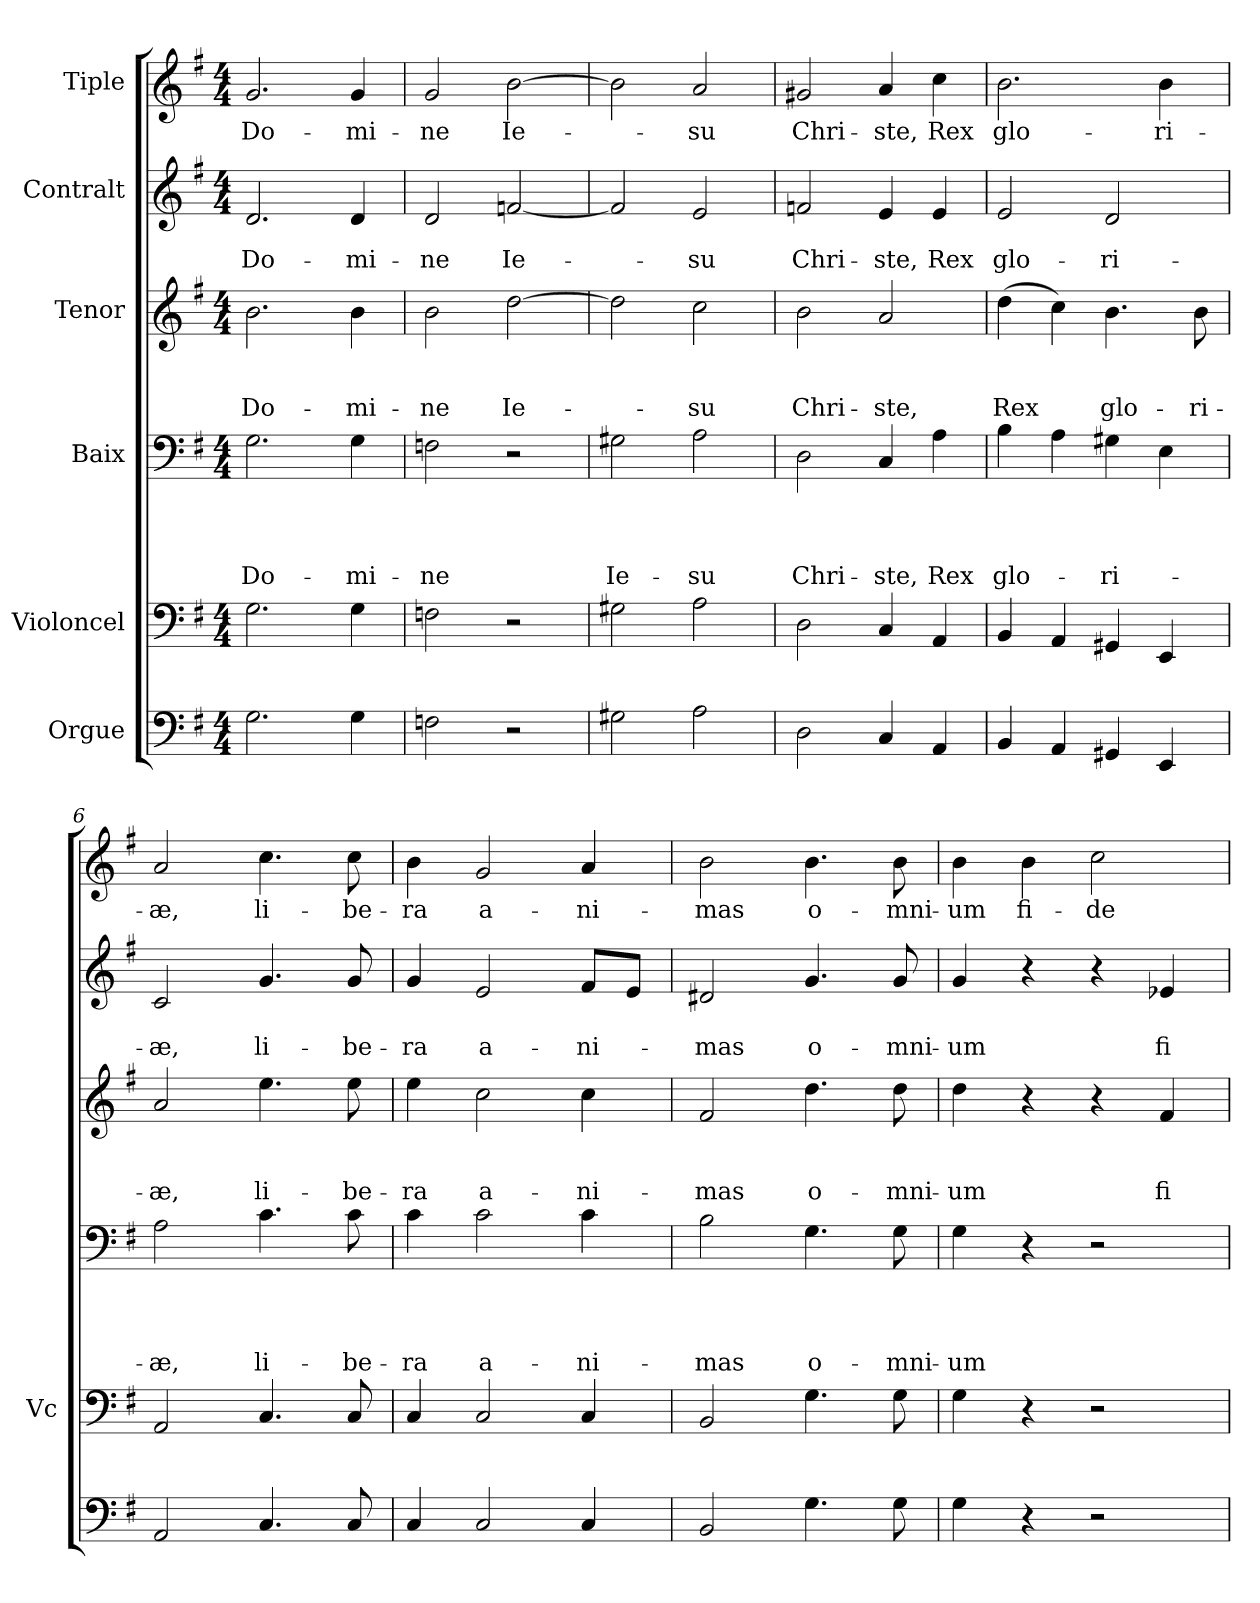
**kern	**kern	**kern	**text	**text	**text	**text	**kern	**text	**text	**text	**kern	**text	**text	**kern	**text
*part6	*part5	*part4	*part4	*part4	*part4	*part4	*part3	*part3	*part3	*part3	*part2	*part2	*part2	*part1	*part1
*staff6	*staff5	*staff4	*staff4	*staff4	*staff4	*staff4	*staff3	*staff3	*staff3	*staff3	*staff2	*staff2	*staff2	*staff1	*staff1
*I"Orgue	*I"Violoncel	*I"Baix	*	*	*	*	*I"Tenor	*	*	*	*I"Contralt	*	*	*I"Tiple	*
*	*I'Vc	*	*	*	*	*	*	*	*	*	*	*	*	*	*
*clefF4	*clefF4	*clefF4	*	*	*	*	*clefG2	*	*	*	*clefG2	*	*	*clefG2	*
*k[f#]	*k[f#]	*k[f#]	*	*	*	*	*k[f#]	*	*	*	*k[f#]	*	*	*k[f#]	*
*G:	*G:	*G:	*	*	*	*	*G:	*	*	*	*G:	*	*	*G:	*
*M4/4	*M4/4	*M4/4	*	*	*	*	*M4/4	*	*	*	*M4/4	*	*	*M4/4	*
=1	=1	=1	=1	=1	=1	=1	=1	=1	=1	=1	=1	=1	=1	=1	=1
!	!	!	!	!	!	!LO:LY:b	!	!	!	!LO:LY:b	!	!	!LO:LY:b	!	!LO:LY:b
2.G\	2.G\	2.G\	.	.	.	Do-	2.b\	.	.	Do-	2.d/	.	Do-	2.g/	Do-
!	!	!	!	!	!	!LO:LY:b	!	!	!	!LO:LY:b	!	!	!LO:LY:b	!	!LO:LY:b
4G\	4G\	4G\	.	.	.	-mi-	4b\	.	.	-mi-	4d/	.	-mi-	4g/	-mi-
=2	=2	=2	=2	=2	=2	=2	=2	=2	=2	=2	=2	=2	=2	=2	=2
!	!	!	!	!	!	!LO:LY:b	!	!	!	!LO:LY:b	!	!	!LO:LY:b	!	!LO:LY:b
2Fn\	2Fn\	2Fn\	.	.	.	-ne	2b\	.	.	-ne	2d/	.	-ne	2g/	-ne
!	!	!	!	!	!	!	!	!	!	!LO:LY:b	!	!	!LO:LY:b	!	!LO:LY:b
2r	2r	2r	.	.	.	.	[>2dd\	.	.	Ie-	[<2fn/	.	Ie-	[>2b\	Ie-
=3	=3	=3	=3	=3	=3	=3	=3	=3	=3	=3	=3	=3	=3	=3	=3
!	!	!	!	!	!	!LO:LY:b	!	!	!	!	!	!	!	!	!
2G#X\	2G#X\	2G#X\	.	.	.	Ie-	2dd\]	.	.	.	2f/]	.	.	2b\]	.
!	!	!	!	!	!	!LO:LY:b	!	!	!	!LO:LY:b	!	!	!LO:LY:b	!	!LO:LY:b
2A\	2A\	2A\	.	.	.	-su	2cc\	.	.	-su	2e/	.	-su	2a/	-su
=4	=4	=4	=4	=4	=4	=4	=4	=4	=4	=4	=4	=4	=4	=4	=4
!	!	!	!	!	!	!LO:LY:b	!	!	!	!LO:LY:b	!	!	!LO:LY:b	!	!LO:LY:b
2D\	2D\	2D\	.	.	.	Chri-	2b\	.	.	Chri-	2fn/	.	Chri-	2g#X/	Chri-
!	!	!	!	!	!	!LO:LY:b	!	!	!	!LO:LY:b	!	!	!LO:LY:b	!	!LO:LY:b
4C/	4C/	4C/	.	.	.	-ste,	2a/	.	.	-ste,	4e/	.	-ste,	4a/	-ste,
!	!	!	!	!	!	!LO:LY:b	!	!	!	!	!	!	!LO:LY:b	!	!LO:LY:b
4AA/	4AA/	4A\	.	.	.	Rex	.	.	.	.	4e/	.	Rex	4cc\	Rex
=5	=5	=5	=5	=5	=5	=5	=5	=5	=5	=5	=5	=5	=5	=5	=5
!	!	!	!	!	!	!LO:LY:b	!	!	!	!LO:LY:b	!	!	!LO:LY:b	!	!LO:LY:b
4BB/	4BB/	4B\	.	.	.	glo-	(>4dd\	.	.	Rex	2e/	.	glo-	2.b\	glo-
4AA/	4AA/	4A\	.	.	.	.	4cc\)	.	.	.	.	.	.	.	.
!	!	!	!	!	!	!LO:LY:b	!	!	!	!LO:LY:b	!	!	!LO:LY:b	!	!
4GG#X/	4GG#X/	4G#X\	.	.	.	-ri-	4.b\	.	.	glo-	2d/	.	-ri-	.	.
!	!	!	!	!	!	!	!	!	!	!	!	!	!	!	!LO:LY:b
4EE/	4EE/	4E\	.	.	.	.	.	.	.	.	.	.	.	4b\	-ri-
!	!	!	!	!	!	!	!	!	!	!LO:LY:b	!	!	!	!	!
.	.	.	.	.	.	.	8b\	.	.	-ri-	.	.	.	.	.
=6	=6	=6	=6	=6	=6	=6	=6	=6	=6	=6	=6	=6	=6	=6	=6
!	!	!	!	!	!	!LO:LY:b	!	!	!	!LO:LY:b	!	!	!LO:LY:b	!	!LO:LY:b
2AA/	2AA/	2A\	.	.	.	-æ,	2a/	.	.	-æ,	2c/	.	-æ,	2a/	-æ,
!	!	!	!	!	!	!LO:LY:b	!	!	!	!LO:LY:b	!	!	!LO:LY:b	!	!LO:LY:b
4.C/	4.C/	4.c\	.	.	.	li-	4.ee\	.	.	li-	4.g/	.	li-	4.cc\	li-
!	!	!	!	!	!	!LO:LY:b	!	!	!	!LO:LY:b	!	!	!LO:LY:b	!	!LO:LY:b
8C/	8C/	8c\	.	.	.	-be-	8ee\	.	.	-be-	8g/	.	-be-	8cc\	-be-
!!LO:LB:g=z
=7	=7	=7	=7	=7	=7	=7	=7	=7	=7	=7	=7	=7	=7	=7	=7
!	!	!	!	!	!	!LO:LY:b	!	!	!	!LO:LY:b	!	!	!LO:LY:b	!	!LO:LY:b
4C/	4C/	4c\	.	.	.	-ra	4ee\	.	.	-ra	4g/	.	-ra	4b\	-ra
!	!	!	!	!	!	!LO:LY:b	!	!	!	!LO:LY:b	!	!	!LO:LY:b	!	!LO:LY:b
2C/	2C/	2c\	.	.	.	a-	2cc\	.	.	a-	2e/	.	a-	2g/	a-
!	!	!	!	!	!	!LO:LY:b	!	!	!	!LO:LY:b	!	!	!LO:LY:b	!	!LO:LY:b
4C/	4C/	4c\	.	.	.	-ni-	4cc\	.	.	-ni-	8f#/L	.	-ni-	4a/	-ni-
.	.	.	.	.	.	.	.	.	.	.	8e/J	.	.	.	.
=8	=8	=8	=8	=8	=8	=8	=8	=8	=8	=8	=8	=8	=8	=8	=8
!	!	!	!	!	!	!LO:LY:b	!	!	!	!LO:LY:b	!	!	!LO:LY:b	!	!LO:LY:b
2BB/	2BB/	2B\	.	.	.	-mas	2f#/	.	.	-mas	2d#X/	.	-mas	2b\	-mas
!	!	!	!	!	!	!LO:LY:b	!	!	!	!LO:LY:b	!	!	!LO:LY:b	!	!LO:LY:b
4.G\	4.G\	4.G\	.	.	.	o-	4.dd\	.	.	o-	4.g/	.	o-	4.b\	o-
!	!	!	!	!	!	!LO:LY:b	!	!	!	!LO:LY:b	!	!	!LO:LY:b	!	!LO:LY:b
8G\	8G\	8G\	.	.	.	-mni-	8dd\	.	.	-mni-	8g/	.	-mni-	8b\	-mni-
=9	=9	=9	=9	=9	=9	=9	=9	=9	=9	=9	=9	=9	=9	=9	=9
!	!	!	!	!	!	!LO:LY:b	!	!	!	!LO:LY:b	!	!	!LO:LY:b	!	!LO:LY:b
4G\	4G\	4G\	.	.	.	-um	4dd\	.	.	-um	4g/	.	-um	4b\	-um
!	!	!	!	!	!	!	!	!	!	!	!	!	!	!	!LO:LY:b
4r	4r	4r	.	.	.	.	4r	.	.	.	4r	.	.	4b\	fi-
!	!	!	!	!	!	!	!	!	!	!	!	!	!	!	!LO:LY:b
2r	2r	2r	.	.	.	.	4r	.	.	.	4r	.	.	2cc\	-de-
!	!	!	!	!	!	!	!	!	!	!LO:LY:b	!	!	!LO:LY:b	!	!
.	.	.	.	.	.	.	4f#/	.	.	fi-	4e-X/	.	fi-	.	.
=	=	=	=	=	=	=	=	=	=	=	=	=	=	=	=
*-	*-	*-	*-	*-	*-	*-	*-	*-	*-	*-	*-	*-	*-	*-	*-
